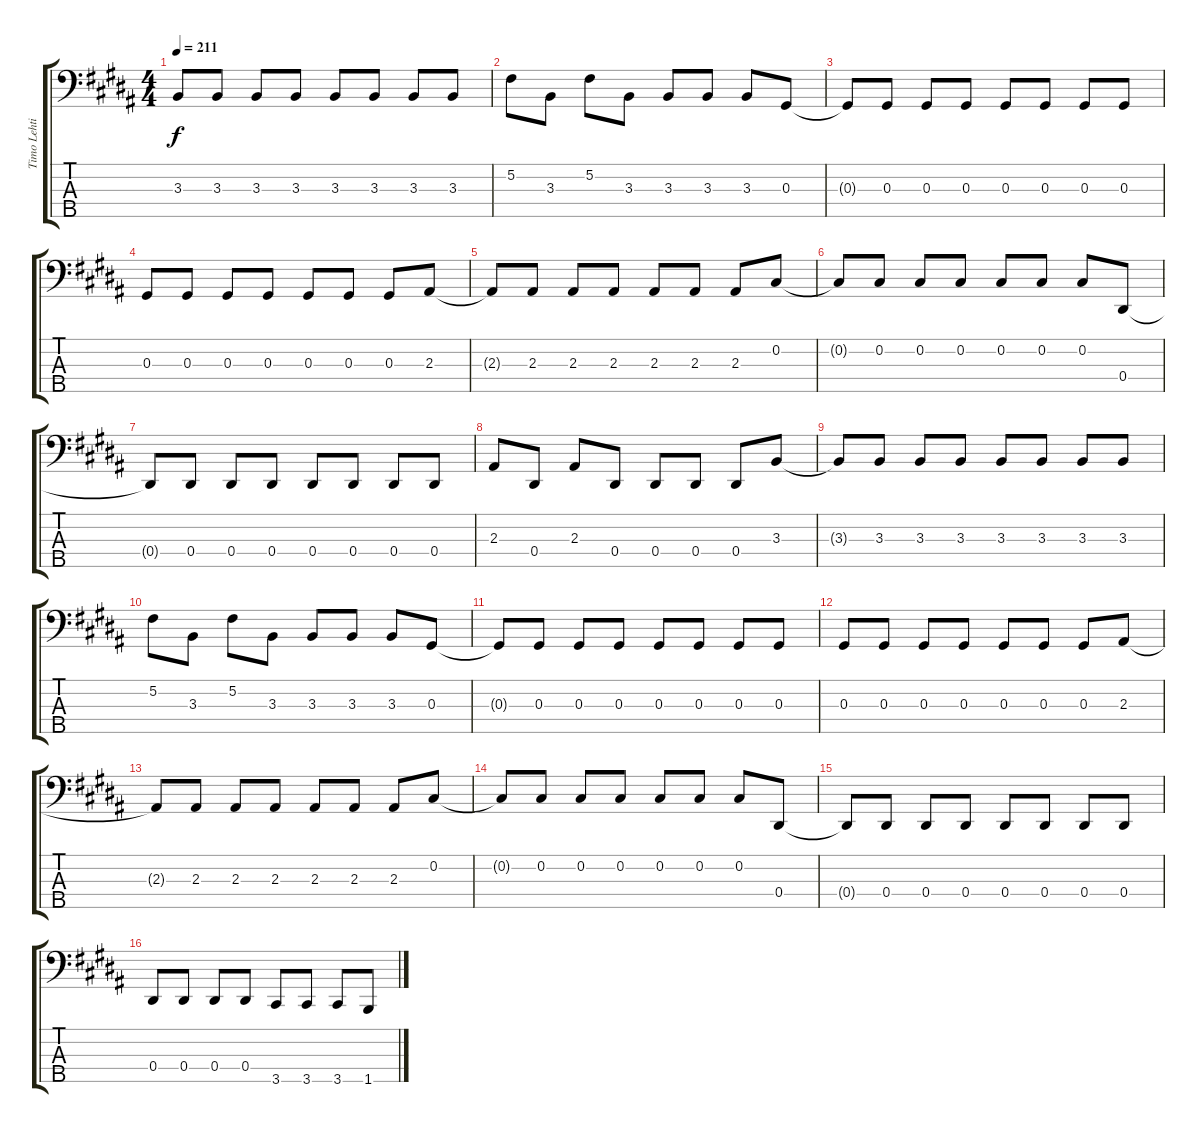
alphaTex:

\track ("Timo Lehtinen" "Timo Lehti") {instrument electricbassfinger}
\staff {score tabs}
\tuning (Gb2 Db2 Ab1 Eb1 Bb0) {hide}
\ts (4 4)
\tempo 211
\clef f4
\ks g#minor
3.3{t}.8{dy f} 3.3.8 3.3.8 3.3.8 3.3.8 3.3.8 3.3.8 3.3.8 |
5.2.8 3.3.8 5.2.8 3.3.8 3.3.8 3.3.8 3.3.8 0.3.8 |
0.3{t}.8 0.3.8 0.3.8 0.3.8 0.3.8 0.3.8 0.3.8 0.3.8 |
0.3.8 0.3.8 0.3.8 0.3.8 0.3.8 0.3.8 0.3.8 2.3.8 |
2.3{t}.8 2.3.8 2.3.8 2.3.8 2.3.8 2.3.8 2.3.8 0.2.8 |
0.2{t}.8 0.2.8 0.2.8 0.2.8 0.2.8 0.2.8 0.2.8 0.4.8 |
0.4{t}.8 0.4.8 0.4.8 0.4.8 0.4.8 0.4.8 0.4.8 0.4.8 |
2.3.8 0.4.8 2.3.8 0.4.8 0.4.8 0.4.8 0.4.8 3.3.8 |
3.3{t}.8 3.3.8 3.3.8 3.3.8 3.3.8 3.3.8 3.3.8 3.3.8 |
5.2.8 3.3.8 5.2.8 3.3.8 3.3.8 3.3.8 3.3.8 0.3.8 |
0.3{t}.8 0.3.8 0.3.8 0.3.8 0.3.8 0.3.8 0.3.8 0.3.8 |
0.3.8 0.3.8 0.3.8 0.3.8 0.3.8 0.3.8 0.3.8 2.3.8 |
2.3{t}.8 2.3.8 2.3.8 2.3.8 2.3.8 2.3.8 2.3.8 0.2.8 |
0.2{t}.8 0.2.8 0.2.8 0.2.8 0.2.8 0.2.8 0.2.8 0.4.8 |
0.4{t}.8 0.4.8 0.4.8 0.4.8 0.4.8 0.4.8 0.4.8 0.4.8 |
0.4.8 0.4.8 0.4.8 0.4.8 3.5.8 3.5.8 3.5.8 1.5.8
